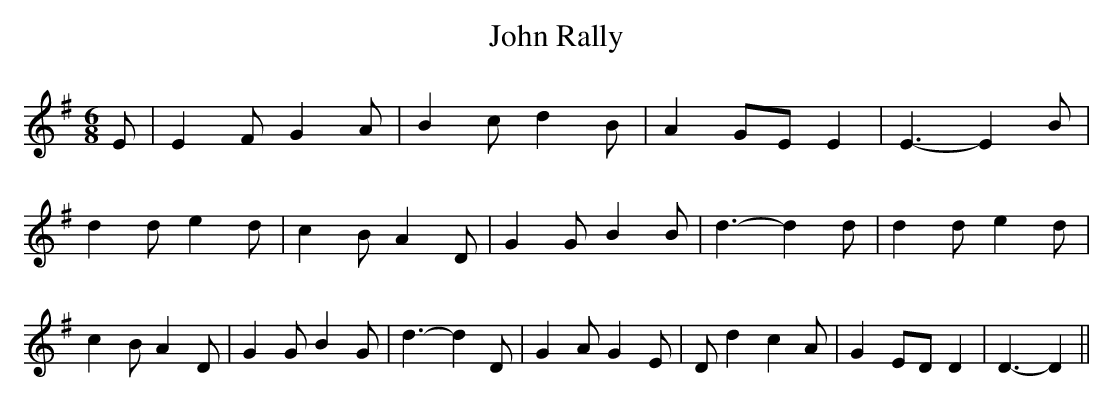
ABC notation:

X:1
T:John Rally
M:6/8
L:1/4
K:G
 E/2| E F/2 G A/2| B- c/2 d B/2| A G/2E/2 E| E3/2- E B/2| d d/2 e d/2|\
 c- B/2 A D/2| G G/2 B B/2| d3/2- d d/2| d d/2 e d/2| c B/2 A D/2|\
 G G/2 B G/2| d3/2- d D/2| G A/2 G E/2| D/2 d c A/2| G E/2D/2 D| D3/2- D||\
